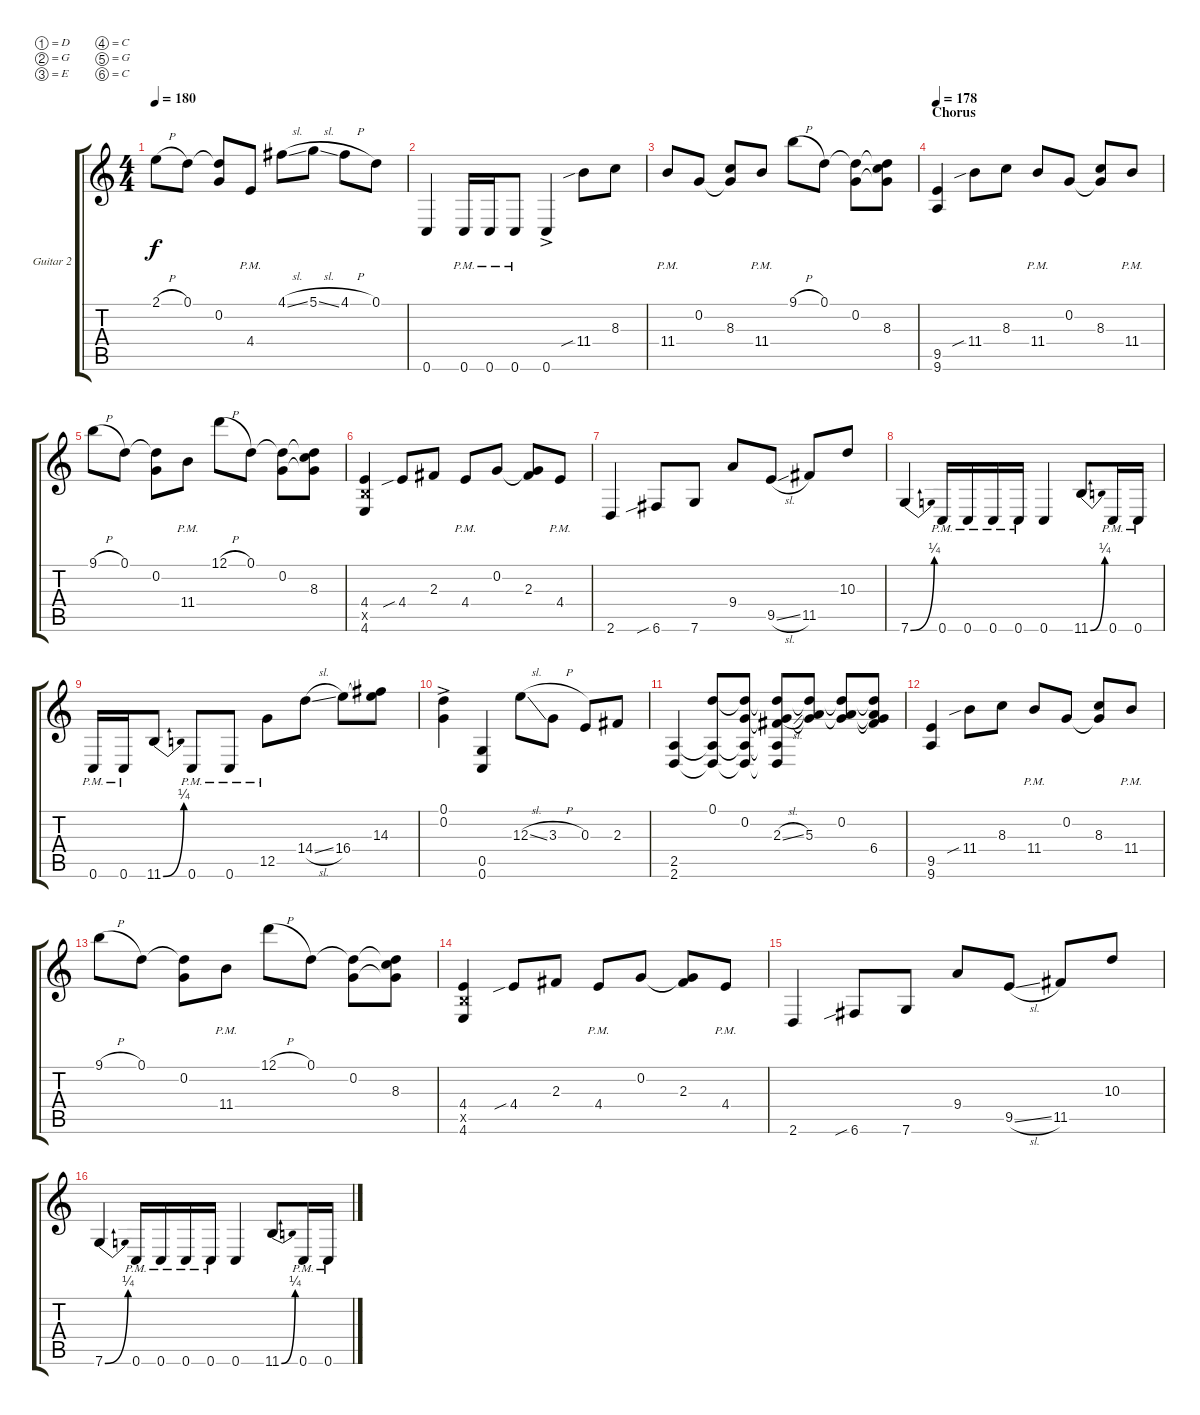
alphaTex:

\bracketExtendMode groupsimilarinstruments
\firstSystemTrackNameOrientation horizontal
\otherSystemsTrackNameOrientation horizontal
\track ("Rythm Guitar 2" "Guitar 2") {instrument distortionguitar}
\staff {score tabs}
\tuning (D4 G3 E3 C3 G2 C2)
\ts (4 4)
\tempo 180
\clef g2
\ks c
2.1{h}.8{dy f} 0.1.8 (0.2 0.1{t}).8 4.4{pm}.8 4.1{sl}.8 5.1{sl}.8 4.1{h}.8 0.1.8 |
0.6.4 0.6{pm}.16 0.6{pm}.16 0.6{pm}.8 0.6{ac}.4 11.4{sib}.8 8.3.8 |
11.4{pm}.8 0.2.8 (8.3 0.2{t}).8 11.4{pm}.8 9.1{h}.8 0.1.8 (0.2 0.1{t}).8 (8.3 0.2{t} 0.1{t}).8 |
\section ("" "Chorus")
\tempo 178
(9.6 9.5).4 11.4{sib}.8 8.3.8 11.4{pm}.8 0.2.8 (8.3 0.2{t}).8 11.4{pm}.8 |
9.1{h}.8 0.1.8 (0.2 0.1{t}).8 11.4{pm}.8 12.1{h}.8 0.1.8 (0.2 0.1{t}).8 (8.3 0.2{t} 0.1{t}).8 |
(4.6 4.5{x} 4.4).4 4.4{sib}.8 2.3.8 4.4{pm}.8 0.2.8 (2.3 0.2{t}).8 4.4{pm}.8 |
2.6.4 6.6{sib}.8 7.6.8 9.4.8 9.5{sl}.8 11.5.8 10.3.8 |
7.6{be (bend 42 0 51 1)}.4 0.6{pm}.16{beam merge} 0.6{pm}.16{beam merge} 0.6{pm}.16{beam merge} 0.6{pm}.16 0.6.4 11.6{be (bend 40.199999999999996 0 49.8 1)}.8 0.6{pm}.16 0.6{pm}.16 |
0.6{pm}.16 0.6{pm}.16 11.6{be (bend 40.199999999999996 0 49.8 1)}.8 0.6{pm}.8 0.6{pm}.8 12.5{pm}.8 14.4{sl}.8 16.4.8 (14.3 16.4{t}).8 |
(0.2{ac} 0.1{ac}).4 (0.6 0.5).4 12.3{sl}.8 3.3{h}.8 0.3.8 2.3.8 |
(2.6 2.5).4 (0.1 2.5{t} 2.6{t}).8 (0.2 0.1{t} 2.5{t} 2.6{t}).8 (2.3{sl} 0.1{t} 0.2{t} 2.5{t} 2.6{t}).8 (5.3 0.1{t} 0.2{t}).8 (0.2 0.1{t} 5.3{t}).8 (6.4 0.1{t} 0.2{t} 5.3{t}).8 |
(9.6 9.5).4 11.4{sib}.8 8.3.8 11.4{pm}.8 0.2.8 (8.3 0.2{t}).8 11.4{pm}.8 |
9.1{h}.8 0.1.8 (0.2 0.1{t}).8 11.4{pm}.8 12.1{h}.8 0.1.8 (0.2 0.1{t}).8 (8.3 0.2{t} 0.1{t}).8 |
(4.6 4.5{x} 4.4).4 4.4{sib}.8 2.3.8 4.4{pm}.8 0.2.8 (2.3 0.2{t}).8 4.4{pm}.8 |
2.6.4 6.6{sib}.8 7.6.8 9.4.8 9.5{sl}.8 11.5.8 10.3.8 |
7.6{be (bend 42 0 51 1)}.4 0.6{pm}.16{beam merge} 0.6{pm}.16{beam merge} 0.6{pm}.16{beam merge} 0.6{pm}.16 0.6.4 11.6{be (bend 40.199999999999996 0 49.8 1)}.8 0.6{pm}.16 0.6{pm}.16
